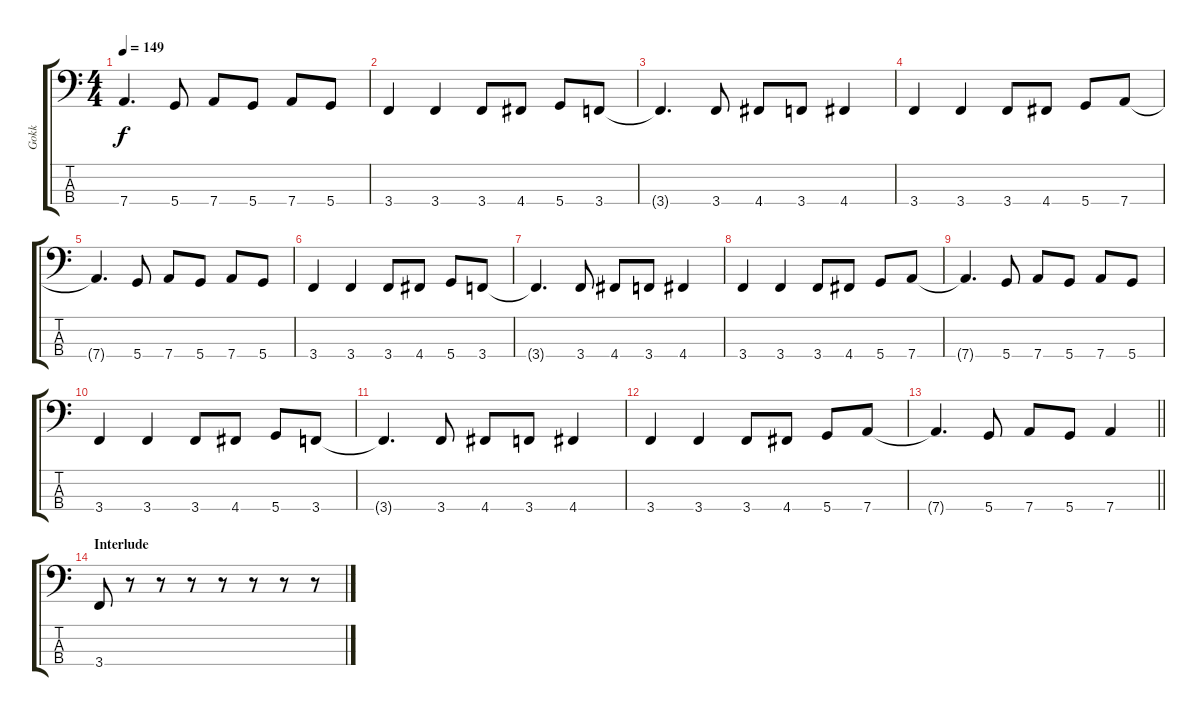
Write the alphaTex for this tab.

\track ("Gokk" "Gokk") {instrument electricbassfinger}
\staff {score tabs}
\tuning (G2 D2 A1 D1) {hide}
\ts (4 4)
\tempo 149
\clef f4
\ks c
7.4{t}.4{d dy f} 5.4.8 7.4.8 5.4.8 7.4.8 5.4.8 |
3.4.4 3.4.4 3.4.8 4.4.8 5.4.8 3.4.8 |
3.4{t}.4{d} 3.4.8 4.4.8 3.4.8 4.4.4 |
3.4.4 3.4.4 3.4.8 4.4.8 5.4.8 7.4.8 |
7.4{t}.4{d} 5.4.8 7.4.8 5.4.8 7.4.8 5.4.8 |
3.4.4 3.4.4 3.4.8 4.4.8 5.4.8 3.4.8 |
3.4{t}.4{d} 3.4.8 4.4.8 3.4.8 4.4.4 |
3.4.4 3.4.4 3.4.8 4.4.8 5.4.8 7.4.8 |
7.4{t}.4{d} 5.4.8 7.4.8 5.4.8 7.4.8 5.4.8 |
3.4.4 3.4.4 3.4.8 4.4.8 5.4.8 3.4.8 |
3.4{t}.4{d} 3.4.8 4.4.8 3.4.8 4.4.4 |
3.4.4 3.4.4 3.4.8 4.4.8 5.4.8 7.4.8 |
\barLineRight lightlight
7.4{t}.4{d} 5.4.8 7.4.8 5.4.8 7.4.4 |
\section ("" "Interlude")
3.4.8 r.8 r.8 r.8 r.8 r.8 r.8 r.8
